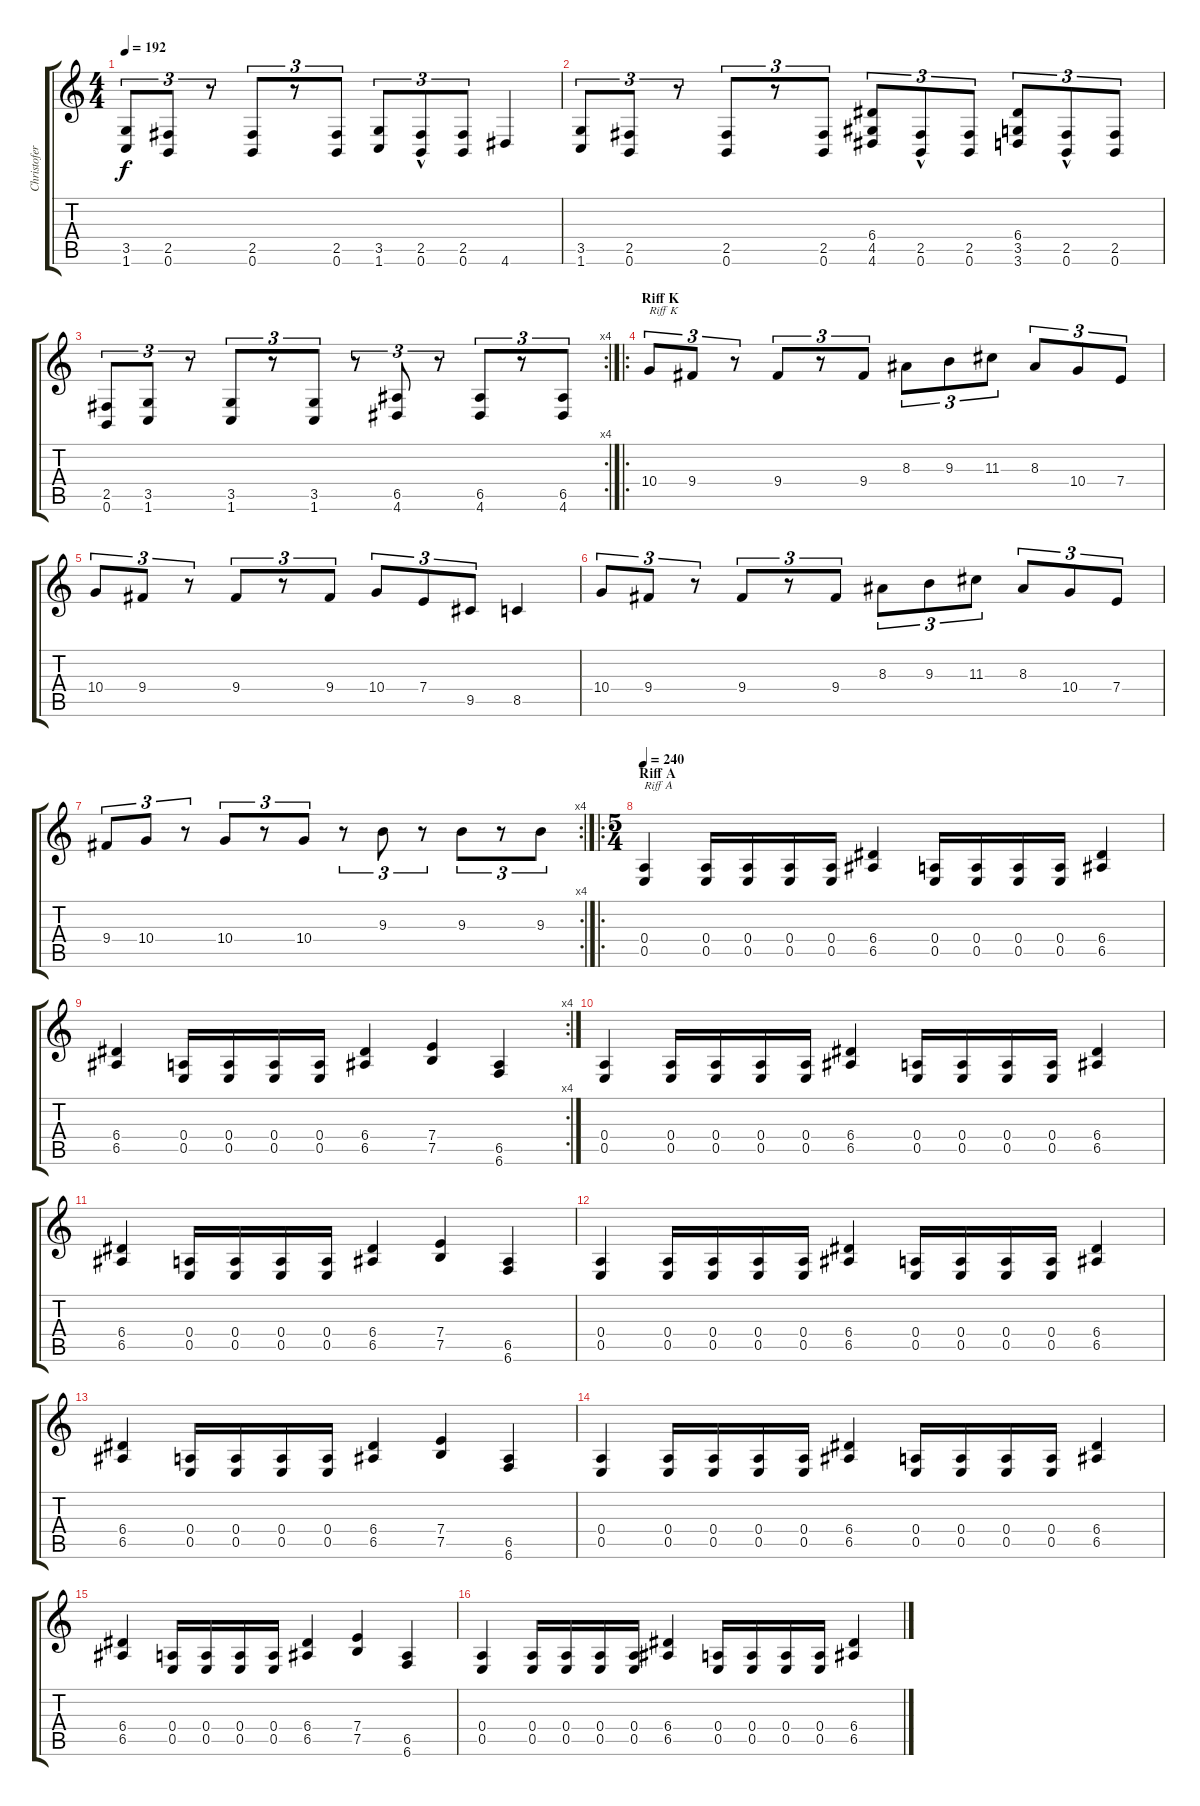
\track ("Christofer" "Christofer") {instrument distortionguitar}
\staff {score tabs}
\tuning (B3 Gb3 D3 A2 E2 B1) {hide}
\ts (4 4)
\tempo 192
\clef g2
\ks c
(3.5 1.6).8{tu (3 2) dy f} (2.5 0.6).8{tu (3 2)} r.8{tu (3 2)} (2.5 0.6).8{tu (3 2)} r.8{tu (3 2)} (2.5 0.6).8{tu (3 2)} (3.5 1.6).8{tu (3 2)} (2.5{hac} 0.6{hac}).8{tu (3 2)} (2.5 0.6).8{tu (3 2)} 4.6.4 |
(3.5 1.6).8{tu (3 2)} (2.5 0.6).8{tu (3 2)} r.8{tu (3 2)} (2.5 0.6).8{tu (3 2)} r.8{tu (3 2)} (2.5 0.6).8{tu (3 2)} (6.4 4.5 4.6).8{tu (3 2)} (2.5{hac} 0.6{hac}).8{tu (3 2)} (2.5 0.6).8{tu (3 2)} (6.4 3.5 3.6).8{tu (3 2)} (2.5{hac} 0.6{hac}).8{tu (3 2)} (2.5 0.6).8{tu (3 2)} |
\rc 4
(2.5 0.6).8{tu (3 2)} (3.5 1.6).8{tu (3 2)} r.8{tu (3 2)} (3.5 1.6).8{tu (3 2)} r.8{tu (3 2)} (3.5 1.6).8{tu (3 2)} r.8{tu (3 2)} (6.5 4.6).8{tu (3 2)} r.8{tu (3 2)} (6.5 4.6).8{tu (3 2)} r.8{tu (3 2)} (6.5 4.6).8{tu (3 2)} |
\ro
\section ("" "Riff K")
10.4.8{tu (3 2) txt "Riff K"} 9.4.8{tu (3 2)} r.8{tu (3 2)} 9.4.8{tu (3 2)} r.8{tu (3 2)} 9.4.8{tu (3 2)} 8.3.8{tu (3 2)} 9.3.8{tu (3 2)} 11.3.8{tu (3 2)} 8.3.8{tu (3 2)} 10.4.8{tu (3 2)} 7.4.8{tu (3 2)} |
10.4.8{tu (3 2)} 9.4.8{tu (3 2)} r.8{tu (3 2)} 9.4.8{tu (3 2)} r.8{tu (3 2)} 9.4.8{tu (3 2)} 10.4.8{tu (3 2)} 7.4.8{tu (3 2)} 9.5.8{tu (3 2)} 8.5.4 |
10.4.8{tu (3 2)} 9.4.8{tu (3 2)} r.8{tu (3 2)} 9.4.8{tu (3 2)} r.8{tu (3 2)} 9.4.8{tu (3 2)} 8.3.8{tu (3 2)} 9.3.8{tu (3 2)} 11.3.8{tu (3 2)} 8.3.8{tu (3 2)} 10.4.8{tu (3 2)} 7.4.8{tu (3 2)} |
\rc 4
9.4.8{tu (3 2)} 10.4.8{tu (3 2)} r.8{tu (3 2)} 10.4.8{tu (3 2)} r.8{tu (3 2)} 10.4.8{tu (3 2)} r.8{tu (3 2)} 9.3.8{tu (3 2)} r.8{tu (3 2)} 9.3.8{tu (3 2)} r.8{tu (3 2)} 9.3.8{tu (3 2)} |
\ro
\ts (5 4)
\section ("" "Riff A")
\tempo 240
(0.4 0.5).4{txt "Riff A"} (0.4 0.5).16 (0.4 0.5).16 (0.4 0.5).16 (0.4 0.5).16 (6.4 6.5).4 (0.4 0.5).16 (0.4 0.5).16 (0.4 0.5).16 (0.4 0.5).16 (6.4 6.5).4 |
\rc 4
(6.4 6.5).4 (0.4 0.5).16 (0.4 0.5).16 (0.4 0.5).16 (0.4 0.5).16 (6.4 6.5).4 (7.4 7.5).4 (6.5 6.6).4 |
(0.4 0.5).4 (0.4 0.5).16 (0.4 0.5).16 (0.4 0.5).16 (0.4 0.5).16 (6.4 6.5).4 (0.4 0.5).16 (0.4 0.5).16 (0.4 0.5).16 (0.4 0.5).16 (6.4 6.5).4 |
(6.4 6.5).4 (0.4 0.5).16 (0.4 0.5).16 (0.4 0.5).16 (0.4 0.5).16 (6.4 6.5).4 (7.4 7.5).4 (6.5 6.6).4 |
(0.4 0.5).4 (0.4 0.5).16 (0.4 0.5).16 (0.4 0.5).16 (0.4 0.5).16 (6.4 6.5).4 (0.4 0.5).16 (0.4 0.5).16 (0.4 0.5).16 (0.4 0.5).16 (6.4 6.5).4 |
(6.4 6.5).4 (0.4 0.5).16 (0.4 0.5).16 (0.4 0.5).16 (0.4 0.5).16 (6.4 6.5).4 (7.4 7.5).4 (6.5 6.6).4 |
(0.4 0.5).4 (0.4 0.5).16 (0.4 0.5).16 (0.4 0.5).16 (0.4 0.5).16 (6.4 6.5).4 (0.4 0.5).16 (0.4 0.5).16 (0.4 0.5).16 (0.4 0.5).16 (6.4 6.5).4 |
(6.4 6.5).4 (0.4 0.5).16 (0.4 0.5).16 (0.4 0.5).16 (0.4 0.5).16 (6.4 6.5).4 (7.4 7.5).4 (6.5 6.6).4 |
(0.4 0.5).4 (0.4 0.5).16 (0.4 0.5).16 (0.4 0.5).16 (0.4 0.5).16 (6.4 6.5).4 (0.4 0.5).16 (0.4 0.5).16 (0.4 0.5).16 (0.4 0.5).16 (6.4 6.5).4
